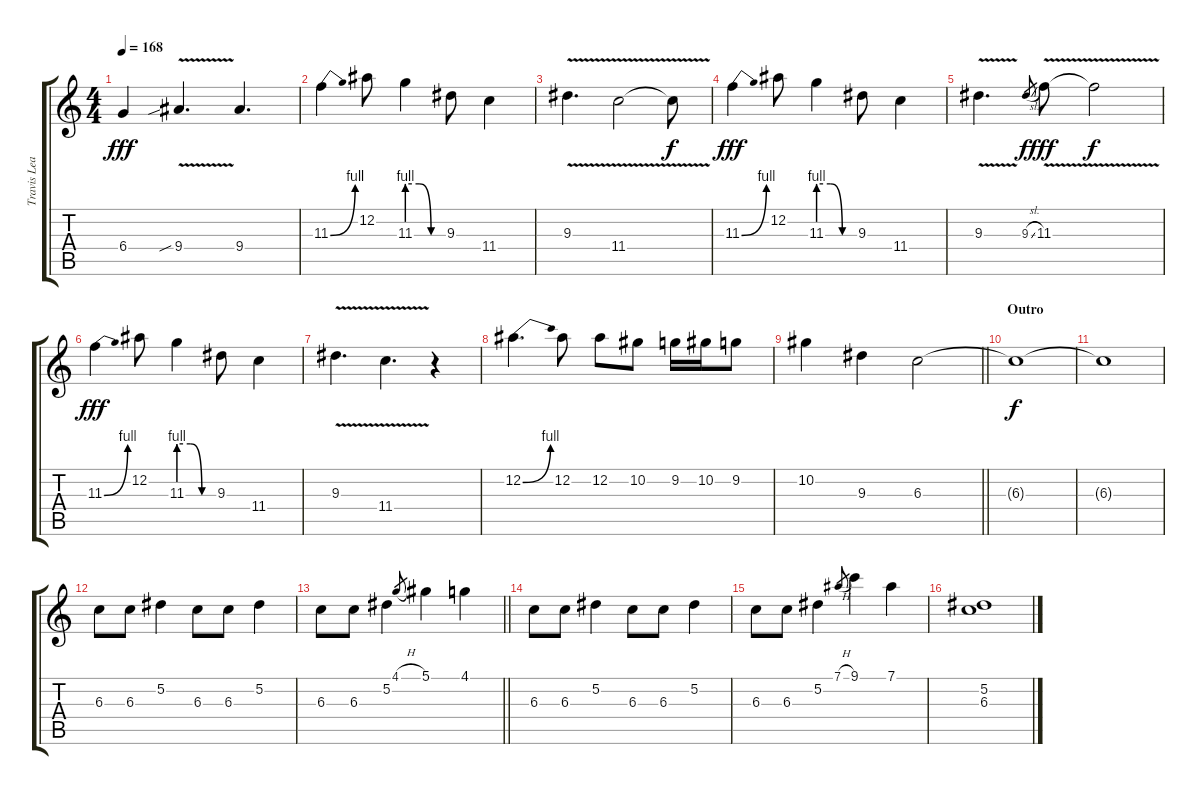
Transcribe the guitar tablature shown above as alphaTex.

\track ("Travis Lead" "Travis Lea") {instrument electricguitarjazz}
\staff {score tabs}
\tuning (Eb4 Bb3 Gb3 Db3 Ab2 Eb2) {hide}
\ts (4 4)
\tempo 168
\clef g2
\ks c
6.4.4{dy fff} 9.4{v sib}.4{d} 9.4.4{d} |
11.3{be (bend 0 0 60 4)}.4 12.2.8 11.3{be (custom 0 4 20 4 40 0 60 0)}.4 9.3.8 11.4.4 |
9.3{v}.4{d} 11.4{v}.2 11.4{t}.8{dy f} |
11.3{be (bend 0 0 60 4)}.4{dy fff} 12.2.8 11.3{be (custom 0 4 20 4 40 0 60 0)}.4 9.3.8 11.4.4 |
9.3{v}.4{d} 9.3{sl}.8{gr dy f} 11.3{v}.8{dy fff} 11.3{t}.2{dy f} |
11.3{be (bend 0 0 60 4)}.4{dy fff} 12.2.8 11.3{be (custom 0 4 20 4 40 0 60 0)}.4 9.3.8 11.4.4 |
9.3{v}.4{d} 11.4{v}.4{d} r.4 |
12.2{be (bend 0 0 60 4)}.4{d} 12.2.8 12.2.8 10.2.8 9.2.16 10.2.16 9.2.8 |
\barLineRight lightlight
10.2.4 9.3.4 6.3.2 |
\section ("" "Outro")
6.3{t}.1{dy f volume 8} |
6.3{t}.1 |
6.3.8 6.3.8 5.2.4 6.3.8 6.3.8 5.2.4 |
\barLineRight lightlight
6.3.8 6.3.8 5.2.4 4.1{h}.8{gr} 5.1.4 4.1.4 |
6.3.8 6.3.8 5.2.4 6.3.8 6.3.8 5.2.4 |
6.3.8 6.3.8 5.2.4 7.1{h}.8{gr} 9.1.4 7.1.4 |
(5.2 6.3).1
